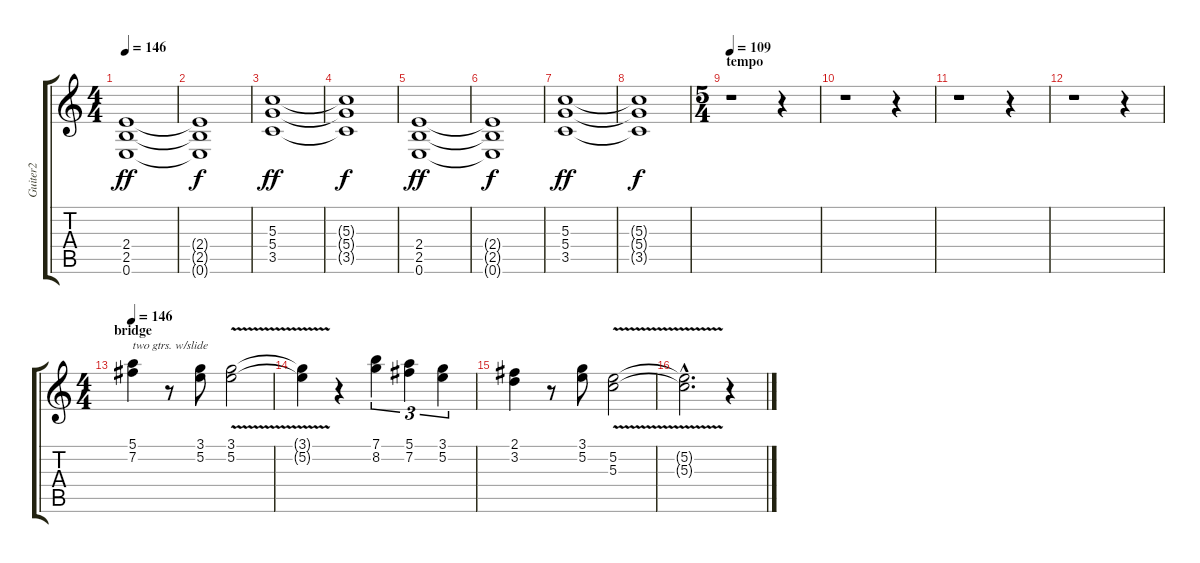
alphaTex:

\track ("Guiter2" "Guiter2") {instrument electricguitarmuted}
\staff {score tabs}
\tuning (E4 B3 G3 D3 A2 E2) {hide}
\ts (4 4)
\tempo 146
\clef g2
\ks c
(2.4 2.5 0.6).1{dy ff} |
(2.4{t} 2.5{t} 0.6{t}).1{dy f} |
(5.3 5.4 3.5).1{dy ff} |
(5.3{t} 5.4{t} 3.5{t}).1{dy f} |
(2.4 2.5 0.6).1{dy ff} |
(2.4{t} 2.5{t} 0.6{t}).1{dy f} |
(5.3 5.4 3.5).1{dy ff} |
(5.3{t} 5.4{t} 3.5{t}).1{dy f} |
\ts (5 4)
\section ("" "tempo")
\tempo 109
r.1 r.4 |
r.1 r.4 |
r.1 r.4 |
r.1 r.4 |
\ts (4 4)
\section ("" "bridge")
\tempo 146
(5.1 7.2).4{txt "two gtrs. w/slide"} r.8 (3.1 5.2).8 (3.1{v} 5.2{v}).2 |
(3.1{t} 5.2{t}).4 r.4 (7.1 8.2).4{tu (3 2)} (5.1 7.2).4{tu (3 2)} (3.1 5.2).4{tu (3 2)} |
(2.1 3.2).4 r.8 (3.1 5.2).8 (5.2{v} 5.3{v}).2 |
(5.2{hac t} 5.3{hac t}).2{d} r.4
